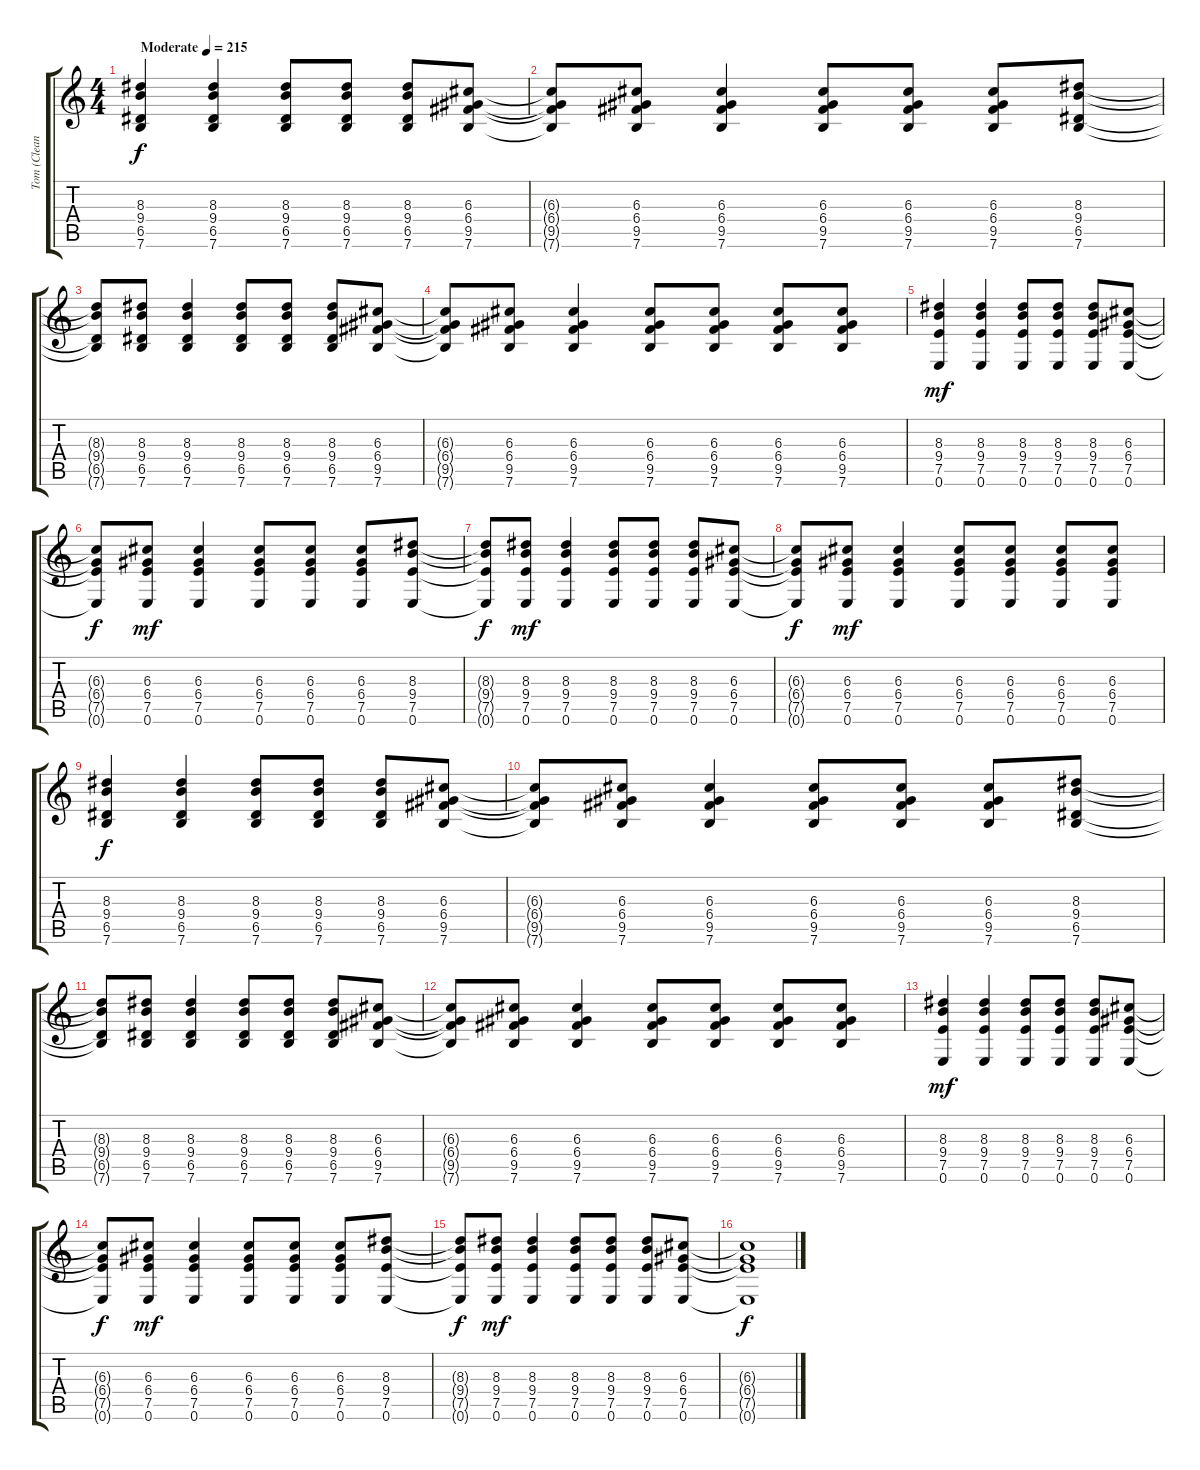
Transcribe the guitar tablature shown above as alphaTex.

\track ("Tom (Clean Guitar)" "Tom (Clean") {instrument electricguitarclean}
\staff {score tabs}
\tuning (E4 B3 G3 D3 A2 E2) {hide}
\ts (4 4)
\tempo (215 "Moderate")
\clef g2
\ks c
(8.3 9.4 6.5 7.6).4{dy f instrument electricguitarclean} (8.3 9.4 6.5 7.6).4 (8.3 9.4 6.5 7.6).8 (8.3 9.4 6.5 7.6).8 (8.3 9.4 6.5 7.6).8 (6.3 6.4 9.5 7.6).8 |
(6.3{t} 6.4{t} 9.5{t} 7.6{t}).8 (6.3 6.4 9.5 7.6).8 (6.3 6.4 9.5 7.6).4 (6.3 6.4 9.5 7.6).8 (6.3 6.4 9.5 7.6).8 (6.3 6.4 9.5 7.6).8 (8.3 9.4 6.5 7.6).8 |
(8.3{t} 9.4{t} 6.5{t} 7.6{t}).8 (8.3 9.4 6.5 7.6).8 (8.3 9.4 6.5 7.6).4 (8.3 9.4 6.5 7.6).8 (8.3 9.4 6.5 7.6).8 (8.3 9.4 6.5 7.6).8 (6.3 6.4 9.5 7.6).8 |
(6.3{t} 6.4{t} 9.5{t} 7.6{t}).8 (6.3 6.4 9.5 7.6).8 (6.3 6.4 9.5 7.6).4 (6.3 6.4 9.5 7.6).8 (6.3 6.4 9.5 7.6).8 (6.3 6.4 9.5 7.6).8 (6.3 6.4 9.5 7.6).8 |
(8.3 9.4 7.5 0.6).4{dy mf} (8.3 9.4 7.5 0.6).4 (8.3 9.4 7.5 0.6).8 (8.3 9.4 7.5 0.6).8 (8.3 9.4 7.5 0.6).8 (6.3 6.4 7.5 0.6).8 |
(6.3{t} 6.4{t} 7.5{t} 0.6{t}).8{dy f} (6.3 6.4 7.5 0.6).8{dy mf} (6.3 6.4 7.5 0.6).4 (6.3 6.4 7.5 0.6).8 (6.3 6.4 7.5 0.6).8 (6.3 6.4 7.5 0.6).8 (8.3 9.4 7.5 0.6).8 |
(8.3{t} 9.4{t} 7.5{t} 0.6{t}).8{dy f} (8.3 9.4 7.5 0.6).8{dy mf} (8.3 9.4 7.5 0.6).4 (8.3 9.4 7.5 0.6).8 (8.3 9.4 7.5 0.6).8 (8.3 9.4 7.5 0.6).8 (6.3 6.4 7.5 0.6).8 |
(6.3{t} 6.4{t} 7.5{t} 0.6{t}).8{dy f} (6.3 6.4 7.5 0.6).8{dy mf} (6.3 6.4 7.5 0.6).4 (6.3 6.4 7.5 0.6).8 (6.3 6.4 7.5 0.6).8 (6.3 6.4 7.5 0.6).8 (6.3 6.4 7.5 0.6).8 |
(8.3 9.4 6.5 7.6).4{dy f} (8.3 9.4 6.5 7.6).4 (8.3 9.4 6.5 7.6).8 (8.3 9.4 6.5 7.6).8 (8.3 9.4 6.5 7.6).8 (6.3 6.4 9.5 7.6).8 |
(6.3{t} 6.4{t} 9.5{t} 7.6{t}).8 (6.3 6.4 9.5 7.6).8 (6.3 6.4 9.5 7.6).4 (6.3 6.4 9.5 7.6).8 (6.3 6.4 9.5 7.6).8 (6.3 6.4 9.5 7.6).8 (8.3 9.4 6.5 7.6).8 |
(8.3{t} 9.4{t} 6.5{t} 7.6{t}).8 (8.3 9.4 6.5 7.6).8 (8.3 9.4 6.5 7.6).4 (8.3 9.4 6.5 7.6).8 (8.3 9.4 6.5 7.6).8 (8.3 9.4 6.5 7.6).8 (6.3 6.4 9.5 7.6).8 |
(6.3{t} 6.4{t} 9.5{t} 7.6{t}).8 (6.3 6.4 9.5 7.6).8 (6.3 6.4 9.5 7.6).4 (6.3 6.4 9.5 7.6).8 (6.3 6.4 9.5 7.6).8 (6.3 6.4 9.5 7.6).8 (6.3 6.4 9.5 7.6).8 |
(8.3 9.4 7.5 0.6).4{dy mf} (8.3 9.4 7.5 0.6).4 (8.3 9.4 7.5 0.6).8 (8.3 9.4 7.5 0.6).8 (8.3 9.4 7.5 0.6).8 (6.3 6.4 7.5 0.6).8 |
(6.3{t} 6.4{t} 7.5{t} 0.6{t}).8{dy f} (6.3 6.4 7.5 0.6).8{dy mf} (6.3 6.4 7.5 0.6).4 (6.3 6.4 7.5 0.6).8 (6.3 6.4 7.5 0.6).8 (6.3 6.4 7.5 0.6).8 (8.3 9.4 7.5 0.6).8 |
(8.3{t} 9.4{t} 7.5{t} 0.6{t}).8{dy f} (8.3 9.4 7.5 0.6).8{dy mf} (8.3 9.4 7.5 0.6).4 (8.3 9.4 7.5 0.6).8 (8.3 9.4 7.5 0.6).8 (8.3 9.4 7.5 0.6).8 (6.3 6.4 7.5 0.6).8 |
(6.3{t} 6.4{t} 7.5{t} 0.6{t}).1{dy f}
